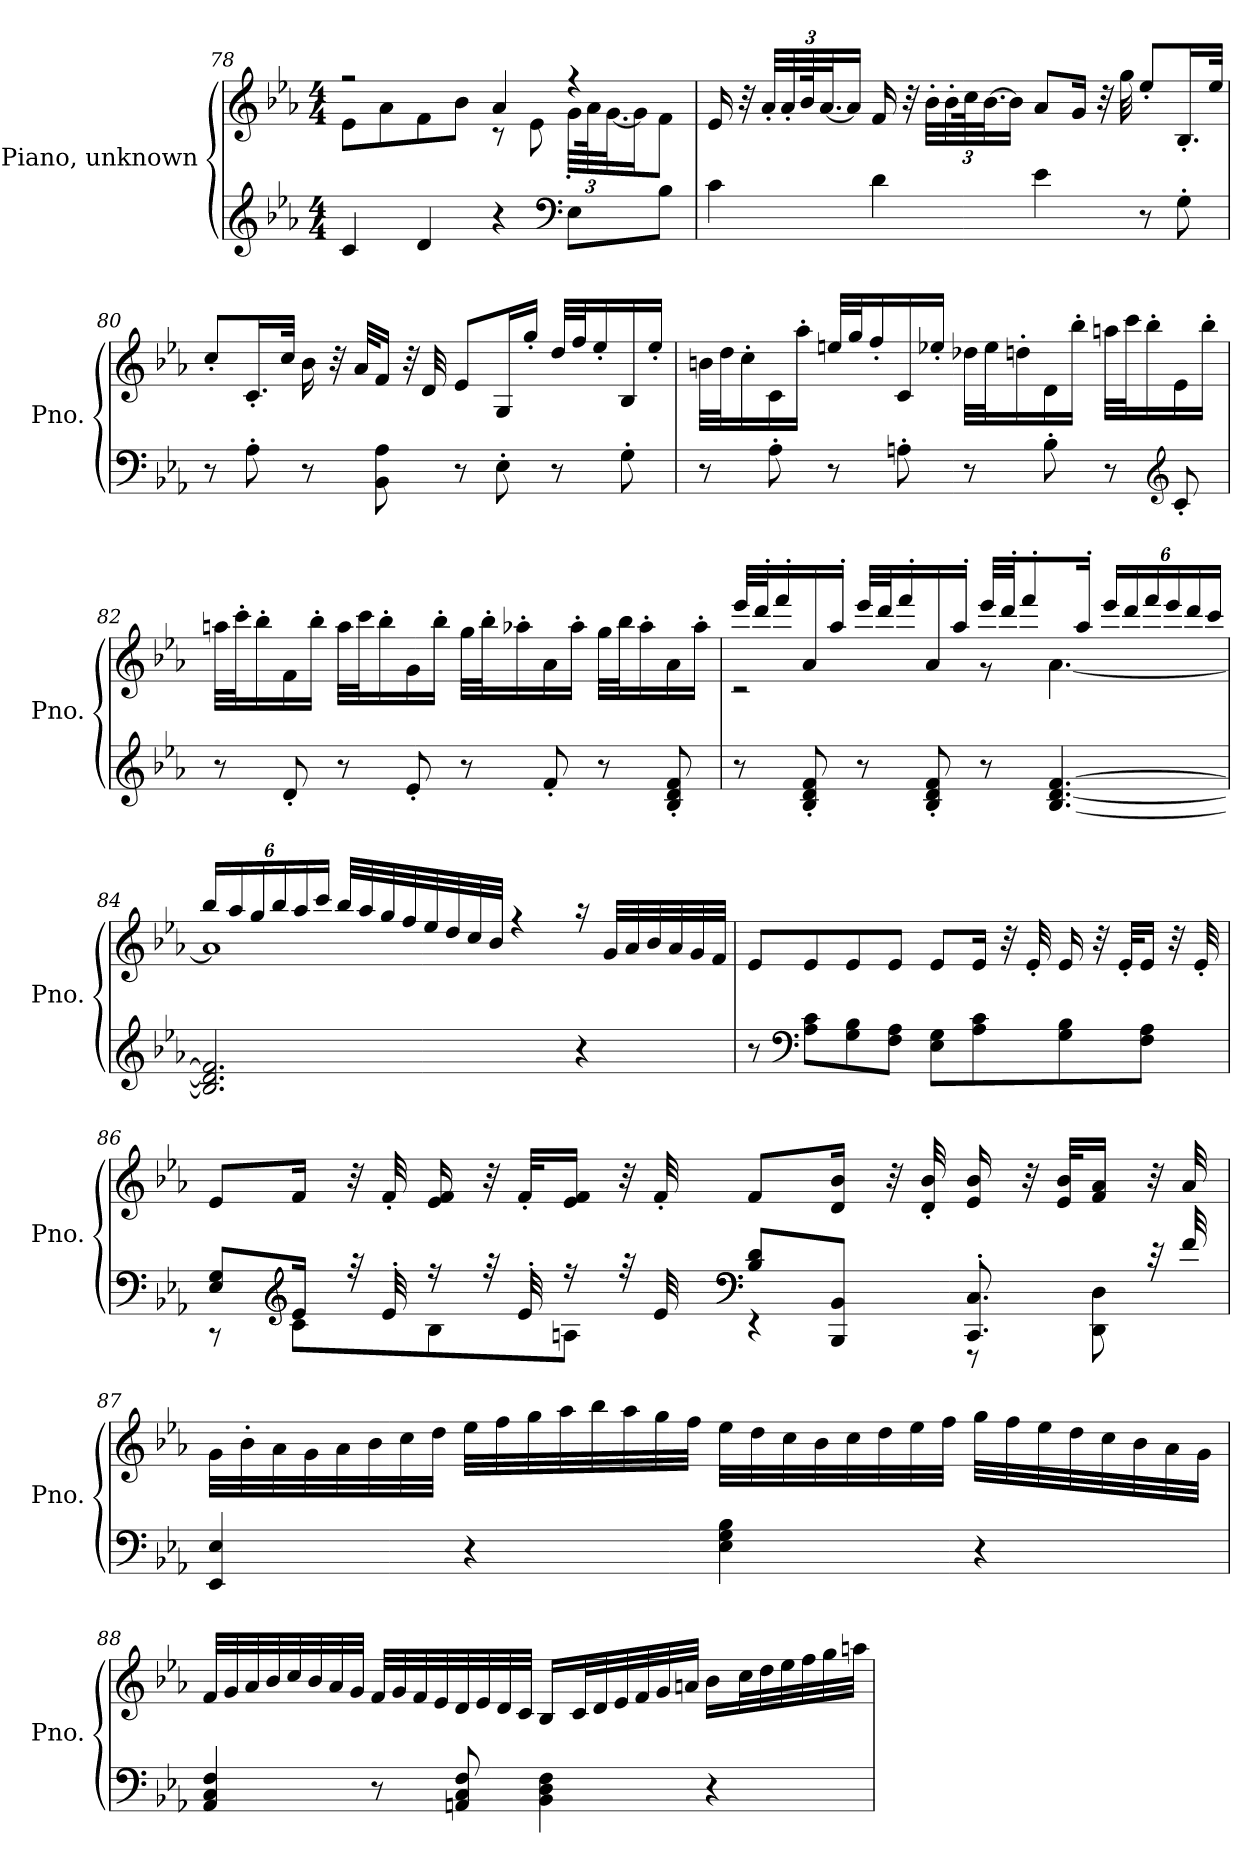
**kern	**kern
*part1	*part1
*staff2	*staff1
*I"Piano, unknown	*
*I'Pno.	*
!!LO:LB:g=z
*clefG2	*clefG2
*k[b-e-a-]	*k[b-e-a-]
*M4/4	*M4/4
=78	=78
*	*^
4c/	2r	8e-\L
.	.	8a-\
4d/	.	8f\
.	.	8b-\J
4r	4a-/	8r
.	.	8e-\
*clefF4	*	*
*	*	*Xbrackettup
8E-\L	4r	48g'\LLL
.	.	96a-\K
.	.	[48.g\J
.	.	16g\J]
8B-\J	.	8f\J
*	*v	*v
=79	=79
4c\	16e-/
.	32r
.	32a-'/LLL
.	48a-'/
.	96b-/K
.	[48.a-/J
.	16a-/JJ]
4d\	16f/
.	32r
.	32b-'\LLL
.	48b-'\
.	96cc\K
.	[48.b-\J
.	16b-\JJ]
4e-\	8a-/L
.	16g/Jk
.	32r
.	32gg\
8r	8ee-'/L
8G'\	16.B-'/L
.	32ee-/JJk
!!LO:LB:g=z
=80	=80
8r	8cc'/L
8A-'\	16.c'/L
.	32cc/JJk
8r	16b-\
.	32r
.	32a-/KLL
8BB-\ 8A-\	16f/JJ
.	32r
.	32d/
8r	8e-/L
8E-'\	16G/L
.	16gg'/JJ
8r	32dd/LLL
.	32ff/J
.	16ee-'/
8G'\	16B-/
.	16ee-'/JJ
=81	=81
8r	32bn\LLL
.	32dd\J
.	16cc'\
8A-'\	16c\
.	16aa-'\JJ
8r	32een/LLL
.	32gg/J
.	16ff'/
8An'\	16c/
.	16ee-X'/JJ
8r	32dd-X\LLL
.	32ee-\J
.	16ddn'\
8B-'\	16d\
.	16bb-'\JJ
8r	32aan\LLL
.	32ccc\J
.	16bb-'\
*clefG2	*
8c'/	16e-\
.	16bb-'\JJ
!!LO:LB:g=z
=82	=82
8r	32aan\LLL
.	32ccc'\J
.	16bb-'\
8d'/	16f\
.	16bb-'\JJ
8r	32aa\LLL
.	32ccc\J
.	16bb-'\
8e-'/	16g\
.	16bb-'\JJ
8r	32gg\LLL
.	32bb-'\J
.	16aa-X'\
8f'/	16a-\
.	16aa-'\JJ
8r	32gg\LLL
.	32bb-\J
.	16aa-'\
8B-/' 8d/' 8f/'	16a-\
.	16aa-'\JJ
!!LO:LB:g=z
=83	=83
*	*^
8r	32eee-/LLL	2r
.	32ddd'/J	.
.	16fff'/	.
8B-/' 8d/' 8f/'	16a-/	.
.	16aa-'/JJ	.
8r	32eee-/LLL	.
.	32ddd/J	.
.	16fff'/	.
8B-/' 8d/' 8f/'	16a-/	.
.	16aa-'/JJ	.
8r	32eee-/LLL	8r
.	32ddd'/JJ	.
.	8fff'/	.
[4.B-/ [4.d/ [4.f/	.	[4.a-\
.	16aa-'/Jk	.
.	24eee-/LL	.
.	24ddd/	.
.	24fff/	.
.	24eee-/	.
.	24ddd/	.
.	24ccc/JJ	.
!!LO:PB:g=z	!!
=84	=84	=84
2.B-/] 2.d/] 2.f/]	24bb-/LL	1a-]
.	24aa-/	.
.	24gg/	.
.	24bb-/	.
.	24aa-/	.
.	24ccc/JJ	.
.	32bb-/LLL	.
.	32aa-/	.
.	32gg/	.
.	32ff/	.
.	32ee-/	.
.	32dd/	.
.	32cc/	.
.	32b-/JJJ	.
.	4r	.
4r	16r	.
.	32g/LLL	.
.	32a-/	.
.	32b-/	.
.	32a-/	.
.	32g/	.
.	32f/JJJ	.
*	*v	*v
=85	=85
8r	8e-/L
*clefF4	*
8A-\ 8c\L	8e-/
8G\ 8B-\	8e-/
8F\ 8A-\J	8e-/J
8E-\ 8G\L	8e-/L
8A-\ 8c\	16e-/Jk
.	32r
.	32e-'/
8G\ 8B-\	16e-/
.	32r
.	32e-'/KLL
8F\ 8A-\J	16e-/JJ
.	32r
.	32e-'/
!!LO:LB:g=z
=86	=86
*^	*
8E-/ 8G/L	8r	8e-/L
*clefG2	*	*
16e-/Jk	8c\L	16f/Jk
32r	.	32r
32e-'/	.	32f'/
16r	8B-\	16e-/ 16f/
32r	.	32r
32e-'/	.	32f'/KLL
16r	8An\J	16e-/ 16f/JJ
32r	.	32r
32e-/	.	32f'/
*clefF4	*	*
8B-/ 8d/L	4r	8f/L
8BBB-/ 8BB-/J	.	16d/ 16b-/Jk
.	.	32r
.	.	32d/' 32b-/'
8.CC/' 8.C/'	8r	16e-/ 16b-/
.	.	32r
.	.	32e-/ 32b-/KLL
.	8DD\ 8D\	16f/ 16a-/JJ
32r	.	32r
32f/	.	32a-/
*v	*v	*
!!LO:LB:g=z
=87	=87
4EE-/ 4E-/	32g\LLL
.	32b-'\
.	32a-\
.	32g\
.	32a-\
.	32b-\
.	32cc\
.	32dd\JJJ
4r	32ee-\LLL
.	32ff\
.	32gg\
.	32aa-\
.	32bb-\
.	32aa-\
.	32gg\
.	32ff\JJJ
4E-\ 4G\ 4B-\	32ee-\LLL
.	32dd\
.	32cc\
.	32b-\
.	32cc\
.	32dd\
.	32ee-\
.	32ff\JJJ
4r	32gg\LLL
.	32ff\
.	32ee-\
.	32dd\
.	32cc\
.	32b-\
.	32a-\
.	32g\JJJ
!!LO:LB:g=z
=88	=88
4AA-/ 4C/ 4F/	32f/LLL
.	32g/
.	32a-/
.	32b-/
.	32cc/
.	32b-/
.	32a-/
.	32g/JJJ
8r	32f/LLL
.	32g/
.	32f/
.	32e-/
8AAn/ 8C/ 8F/	32d/
.	32e-/
.	32d/
.	32c/JJJ
4BB-\ 4D\ 4F\	16B-/LL
.	32c/L
.	32d/
.	32e-/
.	32f/
.	32g/
.	32an/JJJ
4r	16b-\LL
.	32cc\L
.	32dd\
.	32ee-\
.	32ff\
.	32gg\
.	32aan\JJJ
=	=
*-	*-
